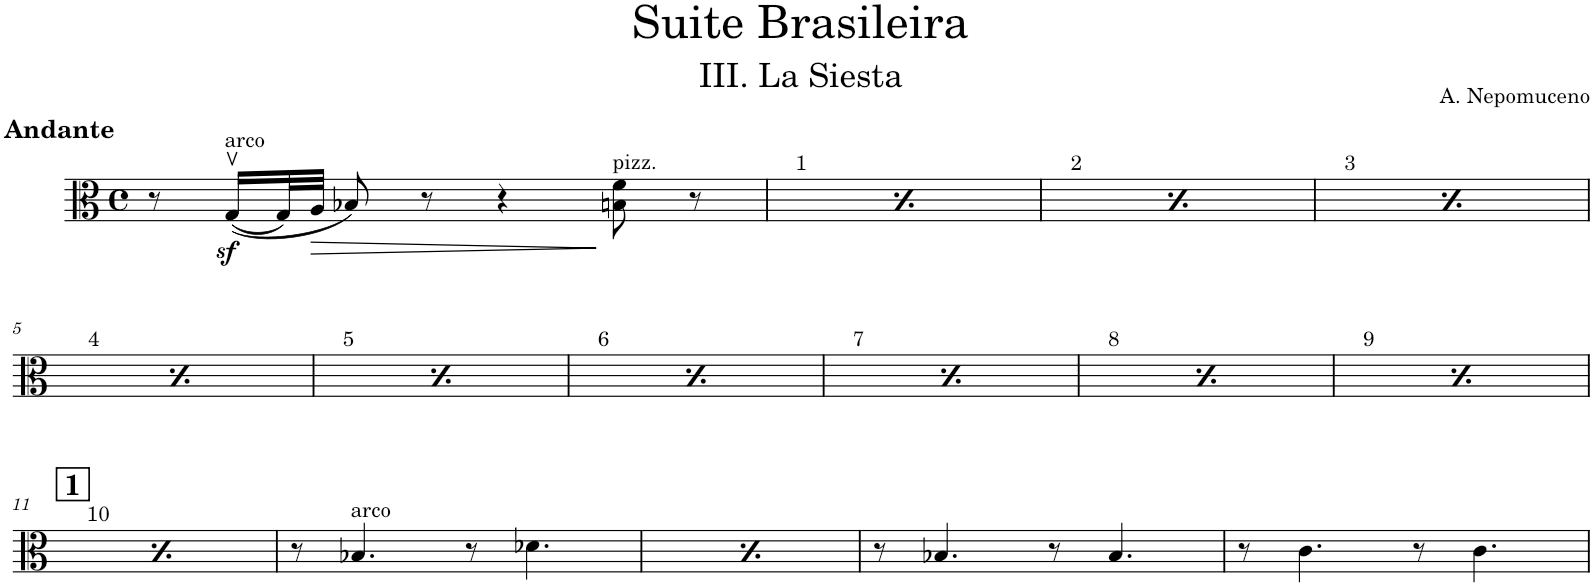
**kern	**dynam
*part1	*part1
*staff1	*staff1
*I"Piano 1	*
*I'Pno	*
*clefC3	*
*k[]	*
*M4/4	*
*met(c)	*
=1	=1
!LO:TX:a:B:t=Andante	!
8r	.
!LO:TX:a:t=arco	!
((16Gz<v/LL	.
32G/L)	.
!	!LO:HP:b
32A/JJJ	>
8B-X/)	.
8r	.
4r	.
!LO:TX:a:t=pizz.	!
8Bn\ 8f\	]
8r	.
=2	=2
!LO:TX:a:B:t=Andante	!
8r	.
!LO:TX:a:t=arco	!
((16Gz<v/LL	.
32G/L)	.
32A/JJJ	.
8B-X/)	.
8r	.
4r	.
!LO:TX:a:t=pizz.	!
8Bn\ 8f\	.
8r	.
=3	=3
!LO:TX:a:B:t=Andante	!
8r	.
!LO:TX:a:t=arco	!
((16Gz<v/LL	.
32G/L)	.
32A/JJJ	.
8B-X/)	.
8r	.
4r	.
!LO:TX:a:t=pizz.	!
8Bn\ 8f\	.
8r	.
=4	=4
!LO:TX:a:B:t=Andante	!
8r	.
!LO:TX:a:t=arco	!
((16Gz<v/LL	.
32G/L)	.
32A/JJJ	.
8B-X/)	.
8r	.
4r	.
!LO:TX:a:t=pizz.	!
8Bn\ 8f\	.
8r	.
!!LO:LB:g=z
=5	=5
!LO:TX:a:B:t=Andante	!
8r	.
!LO:TX:a:t=arco	!
((16Gz<v/LL	.
32G/L)	.
32A/JJJ	.
8B-X/)	.
8r	.
4r	.
!LO:TX:a:t=pizz.	!
8Bn\ 8f\	.
8r	.
=6	=6
!LO:TX:a:B:t=Andante	!
8r	.
!LO:TX:a:t=arco	!
((16Gz<v/LL	.
32G/L)	.
32A/JJJ	.
8B-X/)	.
8r	.
4r	.
!LO:TX:a:t=pizz.	!
8Bn\ 8f\	.
8r	.
=7	=7
!LO:TX:a:B:t=Andante	!
8r	.
!LO:TX:a:t=arco	!
((16Gz<v/LL	.
32G/L)	.
32A/JJJ	.
8B-X/)	.
8r	.
4r	.
!LO:TX:a:t=pizz.	!
8Bn\ 8f\	.
8r	.
=8	=8
!LO:TX:a:B:t=Andante	!
8r	.
!LO:TX:a:t=arco	!
((16Gz<v/LL	.
32G/L)	.
32A/JJJ	.
8B-X/)	.
8r	.
4r	.
!LO:TX:a:t=pizz.	!
8Bn\ 8f\	.
8r	.
=9	=9
!LO:TX:a:B:t=Andante	!
8r	.
!LO:TX:a:t=arco	!
((16Gz<v/LL	.
32G/L)	.
32A/JJJ	.
8B-X/)	.
8r	.
4r	.
!LO:TX:a:t=pizz.	!
8Bn\ 8f\	.
8r	.
=10	=10
!LO:TX:a:B:t=Andante	!
8r	.
!LO:TX:a:t=arco	!
((16Gz<v/LL	.
32G/L)	.
32A/JJJ	.
8B-X/)	.
8r	.
4r	.
!LO:TX:a:t=pizz.	!
8Bn\ 8f\	.
8r	.
!!LO:LB:g=z
=11	=11
!LO:TX:a:B:t=Andante	!
8r	.
!LO:TX:a:t=arco	!
((16Gz<v/LL	.
32G/L)	.
32A/JJJ	.
8B-X/)	.
8r	.
4r	.
!LO:TX:a:t=pizz.	!
8Bn\ 8f\	.
8r	.
=12	=12
8r	.
!LO:TX:a:t=arco	!
4.B-X/	.
8r	.
4.d-X\	.
=13	=13
8r	.
!LO:TX:a:t=arco	!
4.B-X/	.
8r	.
4.d-X\	.
=14	=14
8r	.
4.B-X/	.
8r	.
4.B-/	.
=15	=15
8r	.
4.c\	.
8r	.
4.c\	.
=	=
*-	*-
